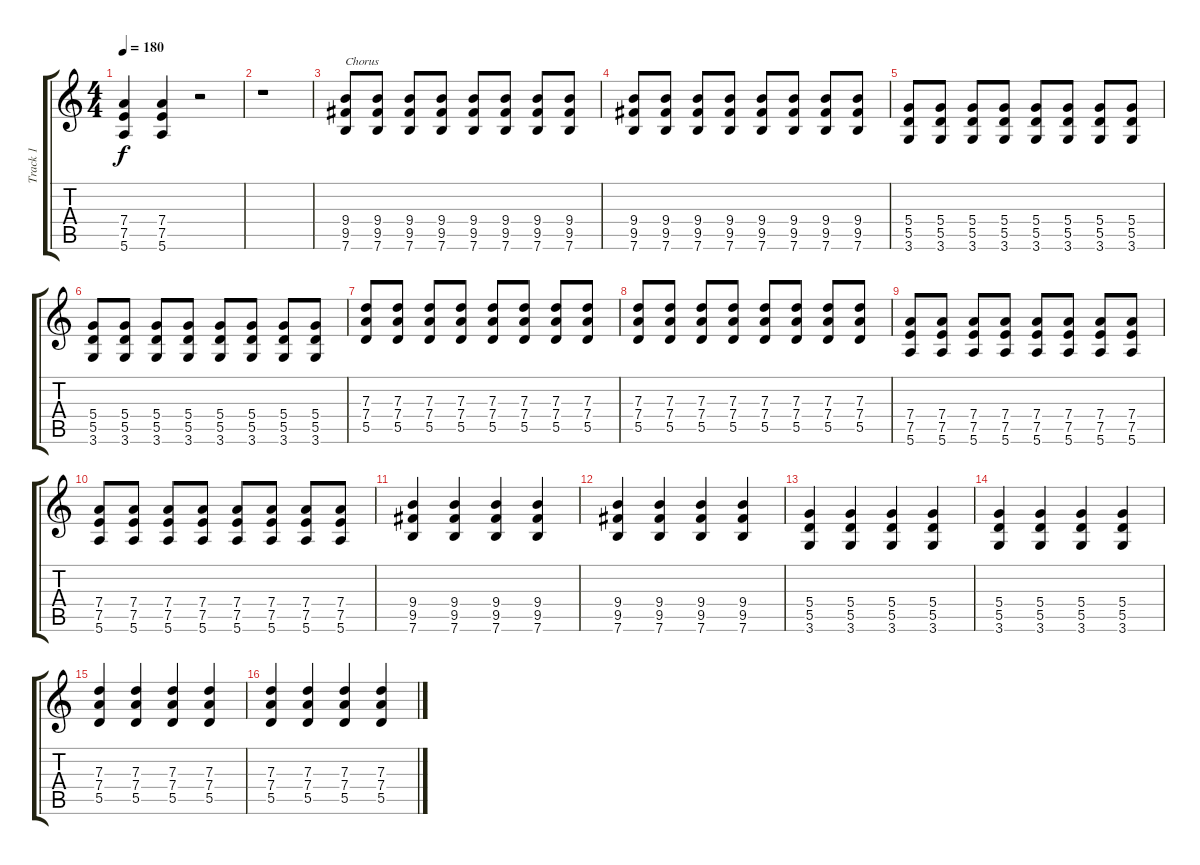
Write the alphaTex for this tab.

\track ("Track 1" "Track 1") {instrument overdrivenguitar}
\staff {score tabs}
\tuning (E4 B3 G3 D3 A2 E2) {hide}
\ts (4 4)
\tempo 180
\clef g2
\ks c
(7.4 7.5 5.6).4{dy f} (7.4 7.5 5.6).4 r.2 |
r.1 |
(9.4 9.5 7.6).8{txt "Chorus"} (9.4 9.5 7.6).8 (9.4 9.5 7.6).8 (9.4 9.5 7.6).8 (9.4 9.5 7.6).8 (9.4 9.5 7.6).8 (9.4 9.5 7.6).8 (9.4 9.5 7.6).8 |
(9.4 9.5 7.6).8 (9.4 9.5 7.6).8 (9.4 9.5 7.6).8 (9.4 9.5 7.6).8 (9.4 9.5 7.6).8 (9.4 9.5 7.6).8 (9.4 9.5 7.6).8 (9.4 9.5 7.6).8 |
(5.4 5.5 3.6).8 (5.4 5.5 3.6).8 (5.4 5.5 3.6).8 (5.4 5.5 3.6).8 (5.4 5.5 3.6).8 (5.4 5.5 3.6).8 (5.4 5.5 3.6).8 (5.4 5.5 3.6).8 |
(5.4 5.5 3.6).8 (5.4 5.5 3.6).8 (5.4 5.5 3.6).8 (5.4 5.5 3.6).8 (5.4 5.5 3.6).8 (5.4 5.5 3.6).8 (5.4 5.5 3.6).8 (5.4 5.5 3.6).8 |
(7.3 7.4 5.5).8 (7.3 7.4 5.5).8 (7.3 7.4 5.5).8 (7.3 7.4 5.5).8 (7.3 7.4 5.5).8 (7.3 7.4 5.5).8 (7.3 7.4 5.5).8 (7.3 7.4 5.5).8 |
(7.3 7.4 5.5).8 (7.3 7.4 5.5).8 (7.3 7.4 5.5).8 (7.3 7.4 5.5).8 (7.3 7.4 5.5).8 (7.3 7.4 5.5).8 (7.3 7.4 5.5).8 (7.3 7.4 5.5).8 |
(7.4 7.5 5.6).8 (7.4 7.5 5.6).8 (7.4 7.5 5.6).8 (7.4 7.5 5.6).8 (7.4 7.5 5.6).8 (7.4 7.5 5.6).8 (7.4 7.5 5.6).8 (7.4 7.5 5.6).8 |
(7.4 7.5 5.6).8 (7.4 7.5 5.6).8 (7.4 7.5 5.6).8 (7.4 7.5 5.6).8 (7.4 7.5 5.6).8 (7.4 7.5 5.6).8 (7.4 7.5 5.6).8 (7.4 7.5 5.6).8 |
(9.4 9.5 7.6).4 (9.4 9.5 7.6).4 (9.4 9.5 7.6).4 (9.4 9.5 7.6).4 |
(9.4 9.5 7.6).4 (9.4 9.5 7.6).4 (9.4 9.5 7.6).4 (9.4 9.5 7.6).4 |
(5.4 5.5 3.6).4 (5.4 5.5 3.6).4 (5.4 5.5 3.6).4 (5.4 5.5 3.6).4 |
(5.4 5.5 3.6).4 (5.4 5.5 3.6).4 (5.4 5.5 3.6).4 (5.4 5.5 3.6).4 |
(7.3 7.4 5.5).4 (7.3 7.4 5.5).4 (7.3 7.4 5.5).4 (7.3 7.4 5.5).4 |
(7.3 7.4 5.5).4 (7.3 7.4 5.5).4 (7.3 7.4 5.5).4 (7.3 7.4 5.5).4
